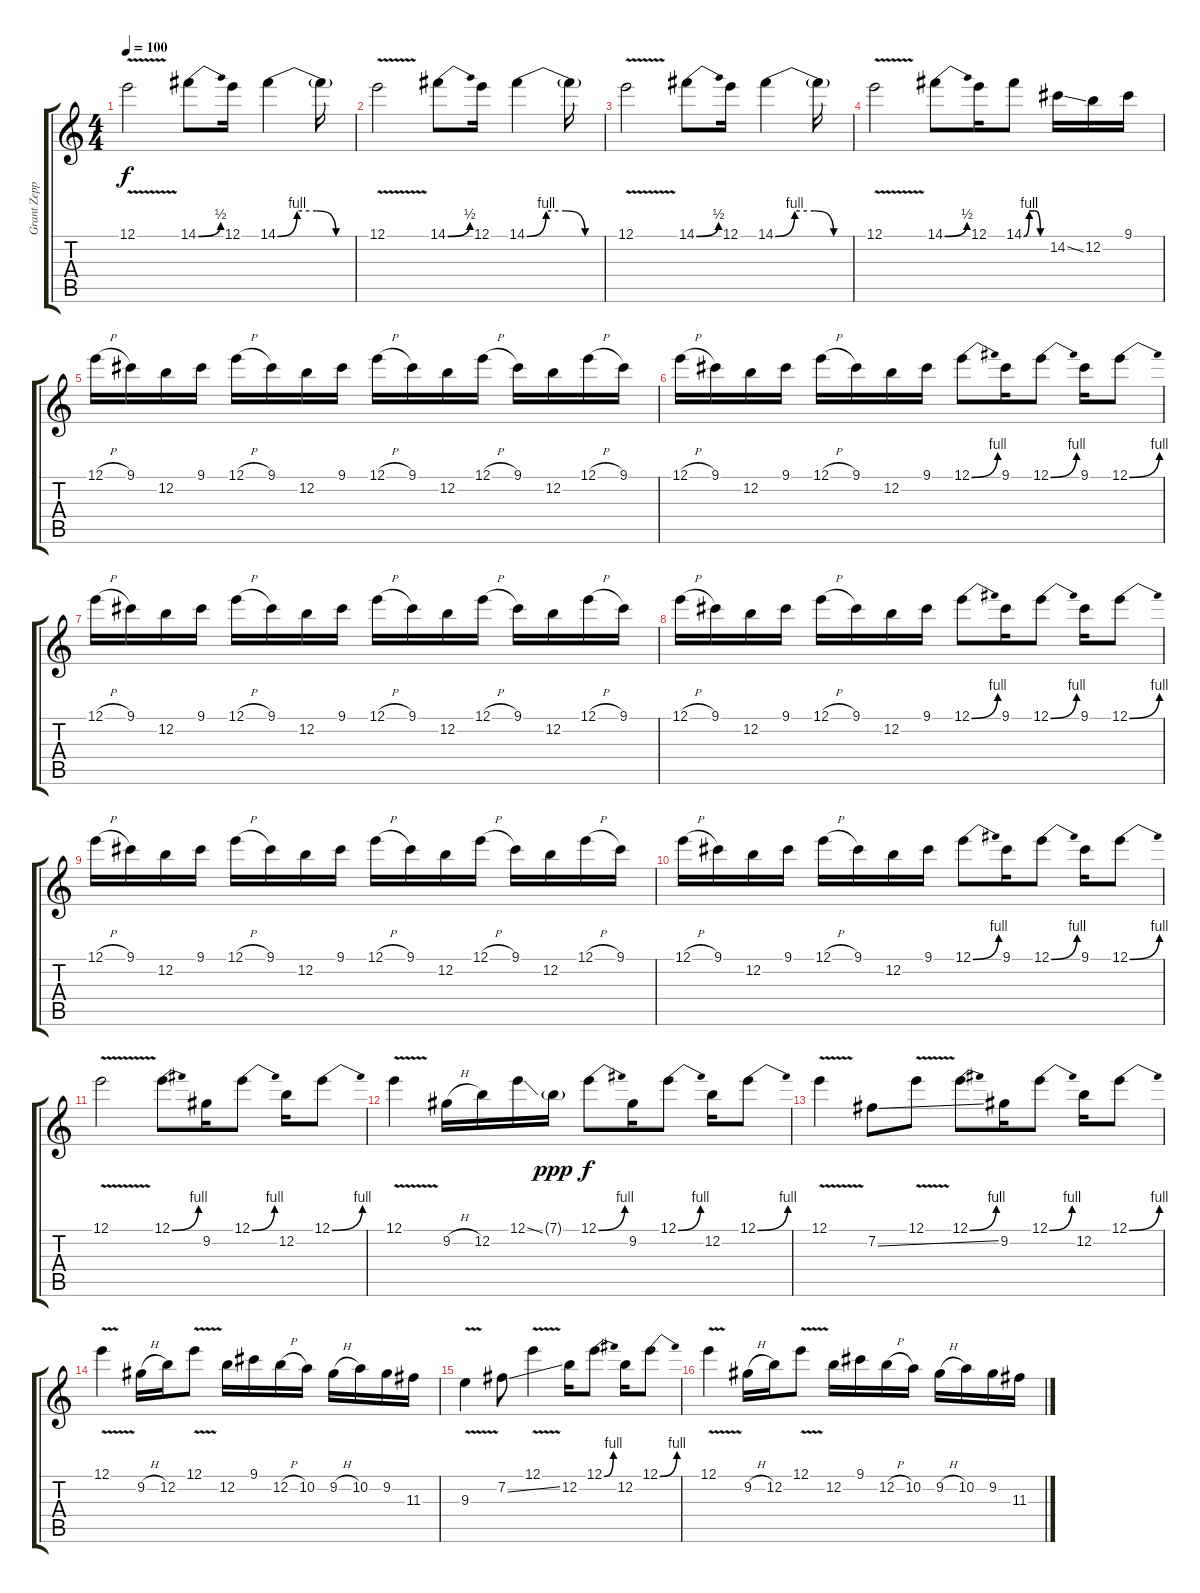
\track ("Grant Zeppelin" "Grant Zepp") {instrument distortionguitar}
\staff {score tabs}
\tuning (E4 B3 G3 D3 A2 E2) {hide}
\ts (4 4)
\tempo 100
\clef g2
\ks c
12.1{v}.2{dy f} 14.1{be (bend 0 0 60 2)}.8 12.1.16 14.1{be (custom 0 0 15 4 30 4 45 0 60 0)}.4 14.1{t}.16 |
12.1{v}.2 14.1{be (bend 0 0 60 2)}.8 12.1.16 14.1{be (custom 0 0 15 4 30 4 45 0 60 0)}.4 14.1{t}.16 |
12.1{v}.2{volume 12} 14.1{be (bend 0 0 60 2)}.8 12.1.16 14.1{be (custom 0 0 15 4 30 4 45 0 60 0)}.4 14.1{t}.16 |
12.1{v}.2 14.1{be (bend 0 0 60 2)}.8{volume 14} 12.1.16 14.1{be (custom 0 0 15 4 30 4 45 0 60 0)}.8 14.2{ss}.16 12.2.16 9.1.16 |
12.1{h}.16{volume 14} 9.1.16 12.2.16 9.1.16 12.1{h}.16 9.1.16 12.2.16 9.1.16 12.1{h}.16 9.1.16 12.2.16 12.1{h}.16 9.1.16 12.2.16 12.1{h}.16 9.1.16 |
12.1{h}.16 9.1.16 12.2.16 9.1.16 12.1{h}.16 9.1.16 12.2.16 9.1.16 12.1{be (bend 0 0 60 4)}.8 9.1.16 12.1{be (bend 0 0 60 4)}.8 9.1.16 12.1{be (bend 0 0 60 4)}.8 |
12.1{h}.16{volume 12} 9.1.16 12.2.16 9.1.16 12.1{h}.16 9.1.16 12.2.16 9.1.16 12.1{h}.16 9.1.16 12.2.16 12.1{h}.16 9.1.16 12.2.16 12.1{h}.16 9.1.16 |
12.1{h}.16{volume 12} 9.1.16 12.2.16 9.1.16 12.1{h}.16 9.1.16 12.2.16 9.1.16 12.1{be (bend 0 0 60 4)}.8 9.1.16 12.1{be (bend 0 0 60 4)}.8 9.1.16 12.1{be (bend 0 0 60 4)}.8 |
12.1{h}.16{volume 12} 9.1.16 12.2.16 9.1.16 12.1{h}.16 9.1.16 12.2.16 9.1.16 12.1{h}.16 9.1.16 12.2.16 12.1{h}.16 9.1.16 12.2.16 12.1{h}.16 9.1.16 |
12.1{h}.16{volume 12} 9.1.16 12.2.16 9.1.16 12.1{h}.16 9.1.16 12.2.16 9.1.16 12.1{be (bend 0 0 60 4)}.8 9.1.16 12.1{be (bend 0 0 60 4)}.8 9.1.16 12.1{be (bend 0 0 60 4)}.8 |
12.1{v}.2{volume 12} 12.1{be (bend 0 0 60 4)}.8 9.2.16 12.1{be (bend 0 0 60 4)}.8 12.2.16 12.1{be (bend 0 0 60 4)}.8 |
12.1{v}.4 9.2{h}.16 12.2.16 12.1{ss}.16 7.1{g}.16{dy ppp} 12.1{be (bend 0 0 60 4)}.8{dy f} 9.2.16 12.1{be (bend 0 0 60 4)}.8 12.2.16 12.1{be (bend 0 0 60 4)}.8 |
12.1{v}.4 7.2{ss}.8 12.1{v}.8 12.1{be (bend 0 0 60 4)}.8 9.2.16 12.1{be (bend 0 0 60 4)}.8 12.2.16 12.1{be (bend 0 0 60 4)}.8 |
12.1{v}.4 9.2{h}.16{volume 16} 12.2.16 12.1{v}.8 12.2.16 9.1.16 12.2{h}.16 10.2.16 9.2{h}.16 10.2.16 9.2.16 11.3.16 |
9.3{v}.4{volume 12} 7.2{ss}.8 12.1{v}.4 12.2.16 12.1{be (bend 0 0 60 4)}.8 12.2.16 12.1{be (bend 0 0 60 4)}.8 |
12.1{v}.4 9.2{h}.16{volume 16} 12.2.16 12.1{v}.8 12.2.16 9.1.16 12.2{h}.16 10.2.16 9.2{h}.16 10.2.16 9.2.16 11.3.16
